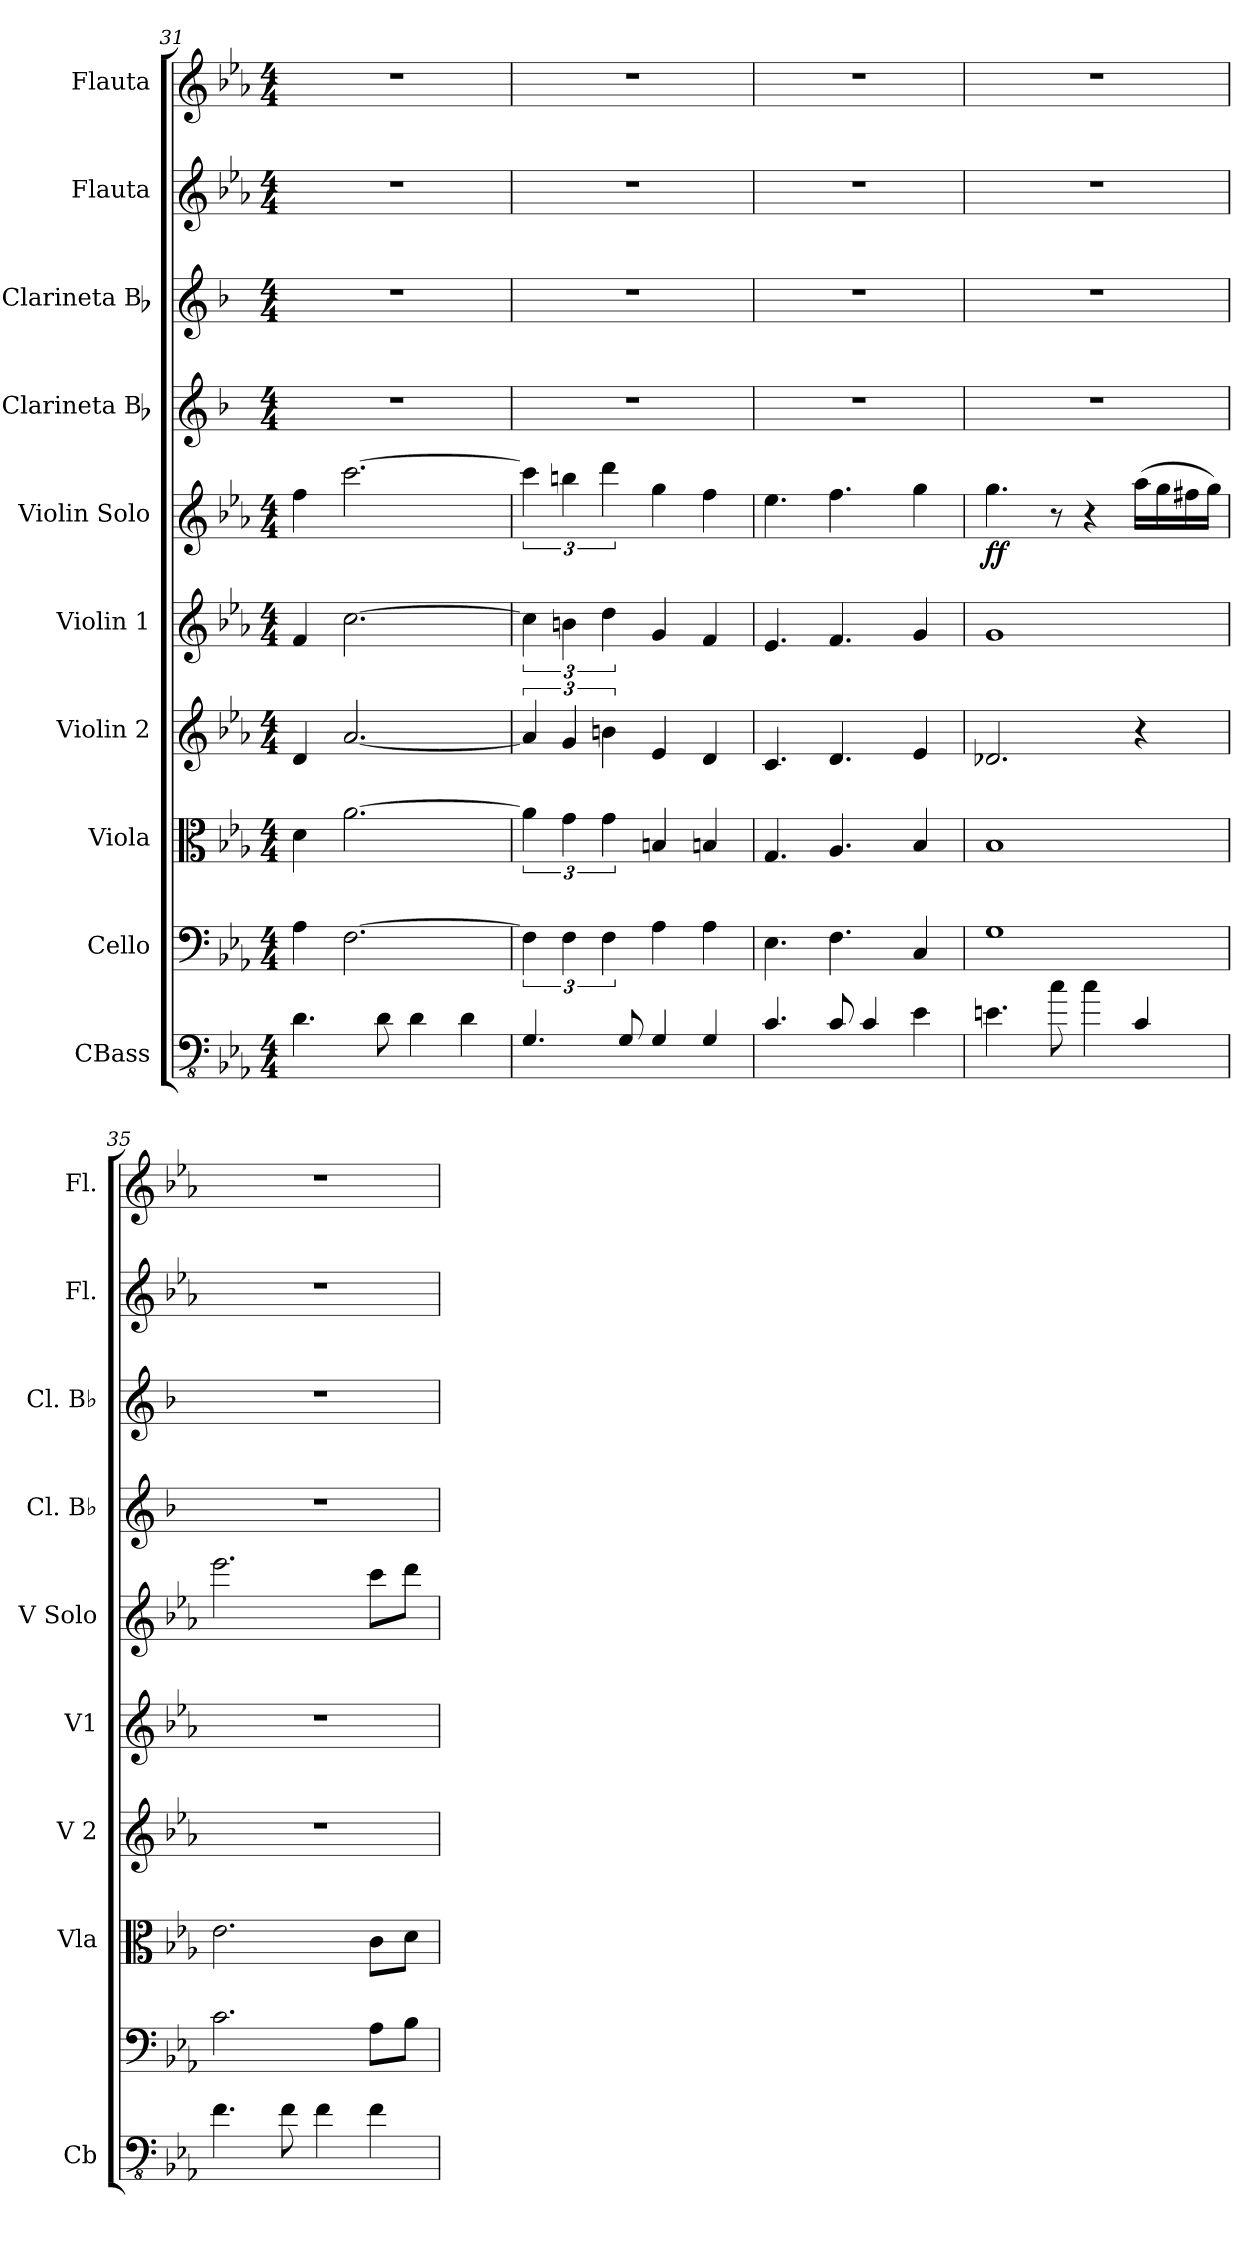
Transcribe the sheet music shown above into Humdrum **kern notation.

**kern	**kern	**kern	**kern	**kern	**kern	**dynam	**kern	**kern	**kern	**kern
*part10	*part9	*part8	*part7	*part6	*part5	*part5	*part4	*part3	*part2	*part1
*staff10	*staff9	*staff8	*staff7	*staff6	*staff5	*staff5	*staff4	*staff3	*staff2	*staff1
*I"CBass	*I"Cello	*I"Viola	*I"Violin 2	*I"Violin 1	*I"Violin Solo	*	*I"Clarineta Bb	*I"Clarineta Bb	*I"Flauta	*I"Flauta
*I'Cb	*	*I'Vla	*I'V 2	*I'V1	*I'V Solo	*	*I'Cl. Bb	*I'Cl. Bb	*I'Fl.	*I'Fl.
*clefFv4	*clefF4	*clefC3	*clefG2	*clefG2	*clefG2	*	*clefG2	*clefG2	*clefG2	*clefG2
*ITrd7c12	*	*	*	*	*	*	*ITrd1c2	*ITrd1c2	*	*
*k[b-e-a-]	*k[b-e-a-]	*k[b-e-a-]	*k[b-e-a-]	*k[b-e-a-]	*k[b-e-a-]	*	*k[b-e-a-]	*k[b-e-a-]	*k[b-e-a-]	*k[b-e-a-]
*M4/4	*M4/4	*M4/4	*M4/4	*M4/4	*M4/4	*	*M4/4	*M4/4	*M4/4	*M4/4
=31	=31	=31	=31	=31	=31	=31	=31	=31	=31	=31
4.DD\	4A-\	4d\	4d/	4f/	4ff\	.	1r	1r	1r	1r
.	[2.F\	[2.a-\	[2.a-/	[2.cc\	[2.ccc\	.	.	.	.	.
8DD\	.	.	.	.	.	.	.	.	.	.
4DD\	.	.	.	.	.	.	.	.	.	.
4DD\	.	.	.	.	.	.	.	.	.	.
=32	=32	=32	=32	=32	=32	=32	=32	=32	=32	=32
4.GGG/	6F\]	6a-\]	6a-/]	6cc\]	6ccc\]	.	1r	1r	1r	1r
.	6F\	6g\	6g/	6bn\	6bbn\	.	.	.	.	.
.	6F\	6g\	6bn\	6dd\	6ddd\	.	.	.	.	.
8GGG/	.	.	.	.	.	.	.	.	.	.
4GGG/	4A-\	4Bn/	4e-/	4g/	4gg\	.	.	.	.	.
4GGG/	4A-\	4Bn/	4d/	4f/	4ff\	.	.	.	.	.
=33	=33	=33	=33	=33	=33	=33	=33	=33	=33	=33
4.CC/	4.E-\	4.G/	4.c/	4.e-/	4.ee-\	.	1r	1r	1r	1r
8CC/	4.F\	4.A-/	4.d/	4.f/	4.ff\	.	.	.	.	.
4CC/	.	.	.	.	.	.	.	.	.	.
4EE-\	4C/	4B-/	4e-/	4g/	4gg\	.	.	.	.	.
!!LO:PB:g=z
=34	=34	=34	=34	=34	=34	=34	=34	=34	=34	=34
!	!	!	!	!	!	!LO:DY:b	!	!	!	!
4.EEn\	1G	1B-	2.d-X/	1g	4.gg\	ff	1r	1r	1r	1r
8C\	.	.	.	.	8r	.	.	.	.	.
4C\	.	.	.	.	4r	.	.	.	.	.
4CC/	.	.	4r	.	(16aa-\LL	.	.	.	.	.
.	.	.	.	.	16gg\	.	.	.	.	.
.	.	.	.	.	16ff#X\	.	.	.	.	.
.	.	.	.	.	16gg\JJ)	.	.	.	.	.
=35	=35	=35	=35	=35	=35	=35	=35	=35	=35	=35
4.FF\	2.c\	2.e-\	1r	1r	2.eee-\	.	1r	1r	1r	1r
8FF\	.	.	.	.	.	.	.	.	.	.
4FF\	.	.	.	.	.	.	.	.	.	.
4FF\	8A-\L	8c\L	.	.	8ccc\L	.	.	.	.	.
.	8B-\J	8d\J	.	.	8ddd\J	.	.	.	.	.
=	=	=	=	=	=	=	=	=	=	=
*-	*-	*-	*-	*-	*-	*-	*-	*-	*-	*-
